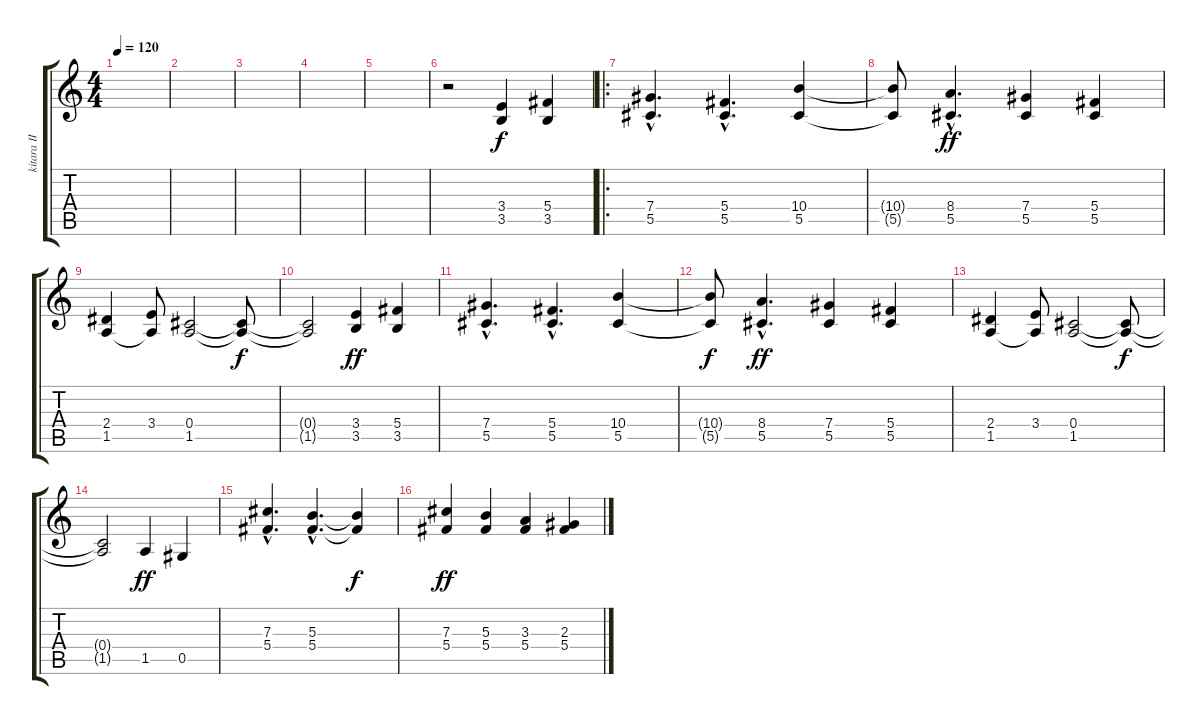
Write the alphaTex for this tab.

\track ("kitara II" "kitara II") {instrument distortionguitar}
\staff {score tabs}
\tuning (Eb4 Bb3 Gb3 Db3 Ab2 Eb2) {hide}
\ts (4 4)
\tempo 120
\clef g2
\ks c
|
|
|
|
|
r.2 (3.4 3.5).4 (5.4 3.5).4 |
\ro
(7.4{hac} 5.5{hac}).4{d} (5.4{hac} 5.5{hac}).4{d} (10.4 5.5).4 |
(10.4{t} 5.5{t}).8{dy f} (8.4{hac} 5.5{hac}).4{d dy ff} (7.4 5.5).4 (5.4 5.5).4 |
(2.4 1.5).4 (3.4 1.5{t}).8 (0.4 1.5).2 (0.4{t} 1.5{t}).8{dy f} |
(0.4{t} 1.5{t}).2 (3.4 3.5).4{dy ff} (5.4 3.5).4 |
(7.4{hac} 5.5{hac}).4{d} (5.4{hac} 5.5{hac}).4{d} (10.4 5.5).4 |
(10.4{t} 5.5{t}).8{dy f} (8.4{hac} 5.5{hac}).4{d dy ff} (7.4 5.5).4 (5.4 5.5).4 |
(2.4 1.5).4 (3.4 1.5{t}).8 (0.4 1.5).2 (0.4{t} 1.5{t}).8{dy f} |
(0.4{t} 1.5{t}).2 1.5.4{dy ff} 0.5.4 |
(7.3{hac} 5.4{hac}).4{d} (5.3{hac} 5.4{hac}).4{d} (5.3{t} 5.4{t}).4{dy f} |
(7.3 5.4).4{dy ff} (5.3 5.4).4 (3.3 5.4).4 (2.3 5.4).4
